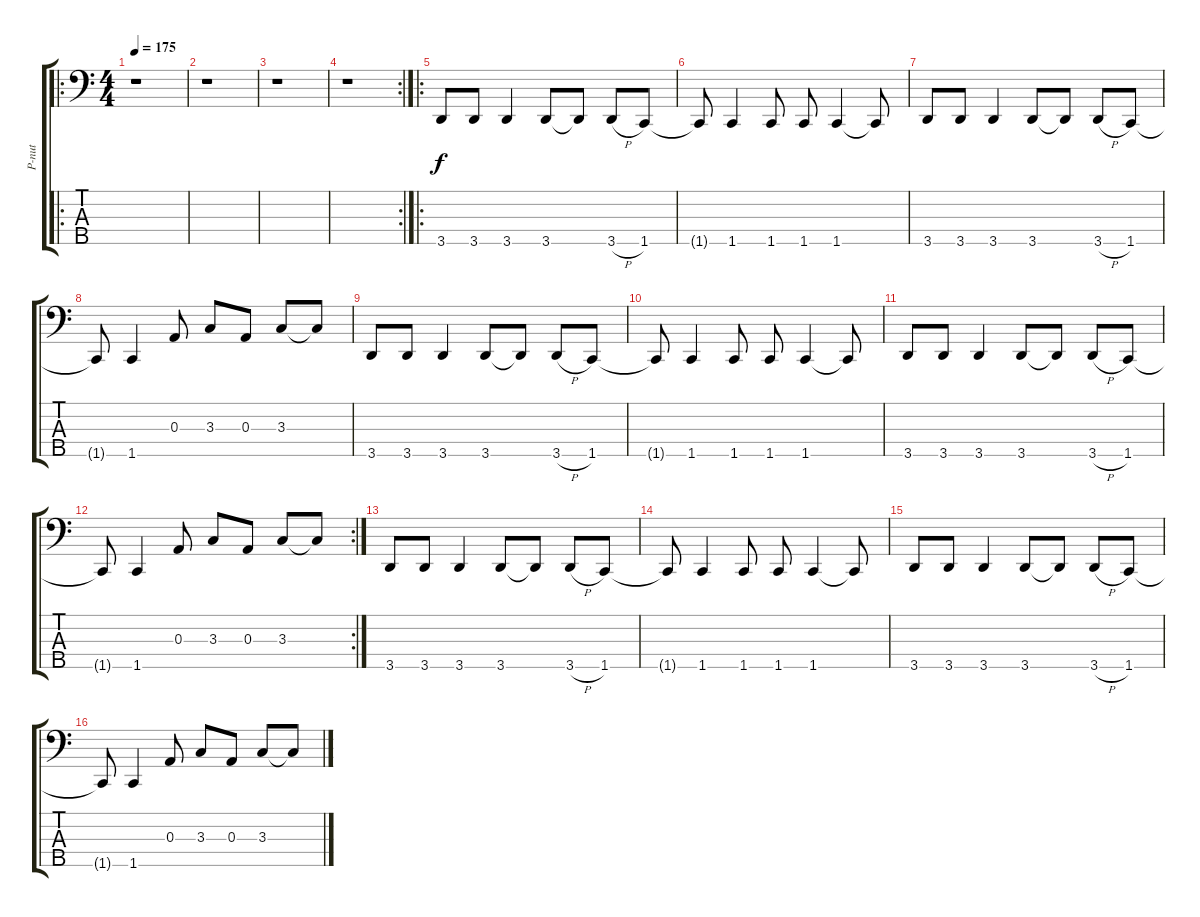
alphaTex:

\track ("P-nut" "P-nut") {instrument slapbass1}
\staff {score tabs}
\tuning (G2 D2 A1 E1 B0) {hide}
\ro
\ts (4 4)
\tempo 175
\clef f4
\ks c
r.1{dy f instrument slapbass1} |
r.1 |
r.1 |
\rc 2
r.1 |
\ro
3.5.8 3.5.8 3.5.4 3.5.8 3.5{t}.8 3.5{h}.8 1.5.8 |
1.5{t}.8 1.5.4 1.5.8 1.5.8 1.5.4 1.5{t}.8 |
3.5.8 3.5.8 3.5.4 3.5.8 3.5{t}.8 3.5{h}.8 1.5.8 |
1.5{t}.8 1.5.4 0.3.8 3.3.8 0.3.8 3.3.8 3.3{t}.8 |
3.5.8 3.5.8 3.5.4 3.5.8 3.5{t}.8 3.5{h}.8 1.5.8 |
1.5{t}.8 1.5.4 1.5.8 1.5.8 1.5.4 1.5{t}.8 |
3.5.8 3.5.8 3.5.4 3.5.8 3.5{t}.8 3.5{h}.8 1.5.8 |
\rc 2
1.5{t}.8 1.5.4 0.3.8 3.3.8 0.3.8 3.3.8 3.3{t}.8 |
3.5.8 3.5.8 3.5.4 3.5.8 3.5{t}.8 3.5{h}.8 1.5.8 |
1.5{t}.8 1.5.4 1.5.8 1.5.8 1.5.4 1.5{t}.8 |
3.5.8 3.5.8 3.5.4 3.5.8 3.5{t}.8 3.5{h}.8 1.5.8 |
1.5{t}.8 1.5.4 0.3.8 3.3.8 0.3.8 3.3.8 3.3{t}.8
